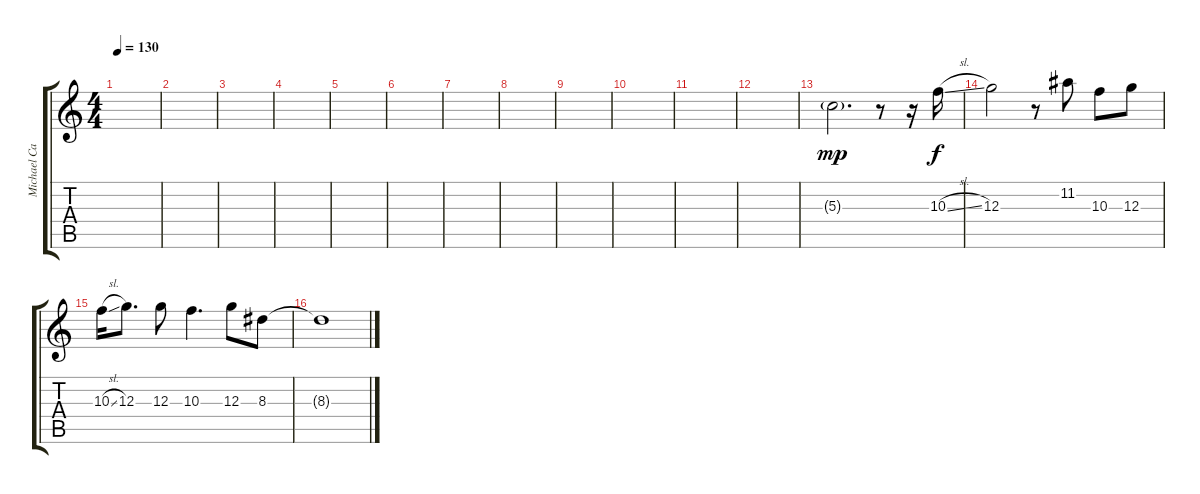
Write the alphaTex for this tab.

\track ("Michael Carrol" "Michael Ca") {instrument electricguitarjazz}
\staff {score tabs}
\tuning (E4 B3 G3 D3 A2 E2) {hide}
\ts (4 4)
\tempo 130
\clef g2
\ks c
|
|
|
|
|
|
|
|
|
|
|
|
5.3{g}.2{d dy mp} r.8 r.16 10.3{sl}.16{dy f} |
12.3.2 r.8 11.2.8 10.3.8 12.3.8 |
10.3{sl}.16 12.3.8{d} 12.3.8 10.3.4{d} 12.3.8 8.3.8 |
8.3{t}.1
